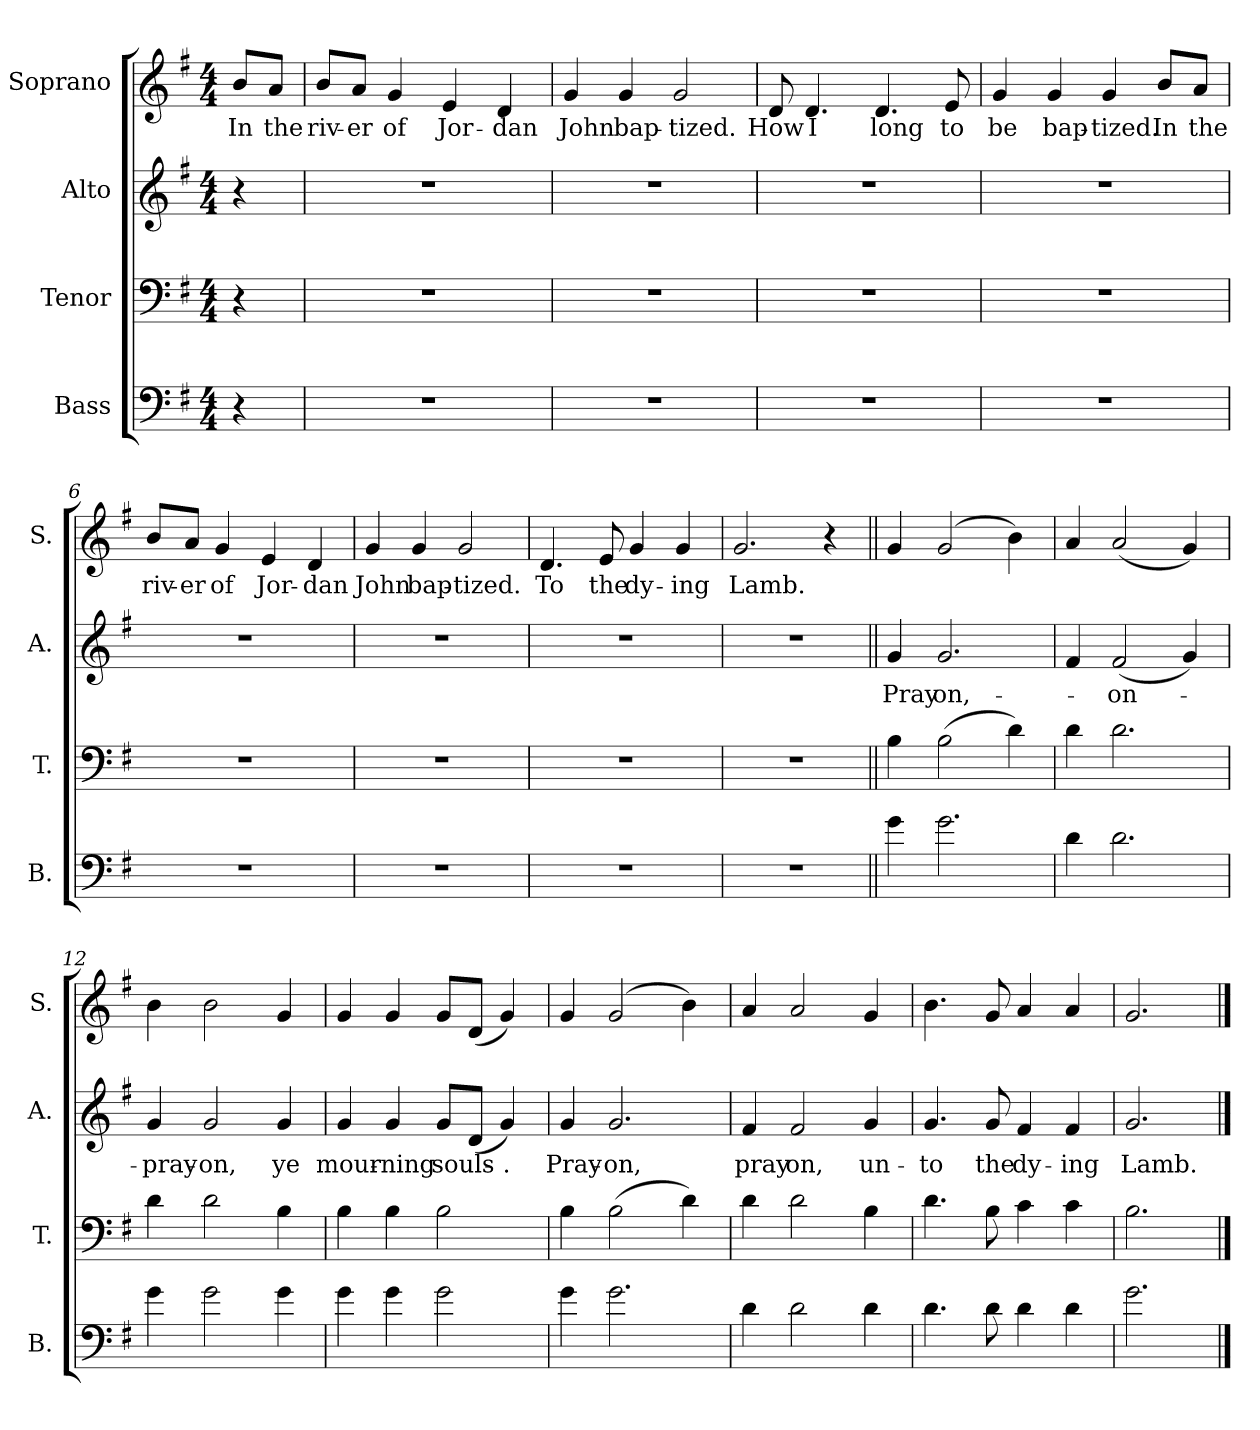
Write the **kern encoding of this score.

**kern	**kern	**kern	**text	**kern	**text
*part4	*part3	*part2	*part2	*part1	*part1
*staff4	*staff3	*staff2	*staff2	*staff1	*staff1
*I"Bass	*I"Tenor	*I"Alto	*	*I"Soprano	*
*I'B.	*I'T.	*I'A.	*	*I'S.	*
*clefF4	*clefF4	*clefG2	*	*clefG2	*
*ITrd7c12	*	*	*	*	*
*k[f#]	*k[f#]	*k[f#]	*	*k[f#]	*
*M4/4	*M4/4	*M4/4	*	*M4/4	*
*MM100	*MM100	*MM100	*	*MM100	*
=1	=1	=1	=1	=1	=1
!	!	!	!	!	!LO:LY:b
4r	4r	4r	.	8b/L	In
!	!	!	!	!	!LO:LY:b
.	.	.	.	8a/J	the
=2	=2	=2	=2	=2	=2
!	!	!	!	!	!LO:LY:b
1r	1r	1r	.	8b/L	riv-
!	!	!	!	!	!LO:LY:b
.	.	.	.	8a/J	-er
!	!	!	!	!	!LO:LY:b
.	.	.	.	4g/	of
!	!	!	!	!	!LO:LY:b
.	.	.	.	4e/	Jor-
!	!	!	!	!	!LO:LY:b
.	.	.	.	4d/	-dan
=3	=3	=3	=3	=3	=3
!	!	!	!	!	!LO:LY:b
1r	1r	1r	.	4g/	John
!	!	!	!	!	!LO:LY:b
.	.	.	.	4g/	bap-
!	!	!	!	!	!LO:LY:b
.	.	.	.	2g/	-tized.
=4	=4	=4	=4	=4	=4
!	!	!	!	!	!LO:LY:b
1r	1r	1r	.	8d/	How
!	!	!	!	!	!LO:LY:b
.	.	.	.	4.d/	I
!	!	!	!	!	!LO:LY:b
.	.	.	.	4.d/	long
!	!	!	!	!	!LO:LY:b
.	.	.	.	8e/	to
!!LO:LB:g=z
=5	=5	=5	=5	=5	=5
!	!	!	!	!	!LO:LY:b
1r	1r	1r	.	4g/	be
!	!	!	!	!	!LO:LY:b
.	.	.	.	4g/	bap-
!	!	!	!	!	!LO:LY:b
.	.	.	.	4g/	-tized.
!	!	!	!	!	!LO:LY:b
.	.	.	.	8b/L	In
!	!	!	!	!	!LO:LY:b
.	.	.	.	8a/J	the
=6	=6	=6	=6	=6	=6
!	!	!	!	!	!LO:LY:b
1r	1r	1r	.	8b/L	riv-
!	!	!	!	!	!LO:LY:b
.	.	.	.	8a/J	-er
!	!	!	!	!	!LO:LY:b
.	.	.	.	4g/	of
!	!	!	!	!	!LO:LY:b
.	.	.	.	4e/	Jor-
!	!	!	!	!	!LO:LY:b
.	.	.	.	4d/	-dan
=7	=7	=7	=7	=7	=7
!	!	!	!	!	!LO:LY:b
1r	1r	1r	.	4g/	John
!	!	!	!	!	!LO:LY:b
.	.	.	.	4g/	bap-
!	!	!	!	!	!LO:LY:b
.	.	.	.	2g/	-tized.
!!LO:LB:g=z
=8	=8	=8	=8	=8	=8
!	!	!	!	!	!LO:LY:b
1r	1r	1r	.	4.d/	To
!	!	!	!	!	!LO:LY:b
.	.	.	.	8e/	the
!	!	!	!	!	!LO:LY:b
.	.	.	.	4g/	dy-
!	!	!	!	!	!LO:LY:b
.	.	.	.	4g/	-ing
=9	=9	=9	=9	=9	=9
!	!	!	!	!	!LO:LY:b
1r	1r	1r	.	2.g/	Lamb.
.	.	.	.	4r	.
=10||	=10||	=10||	=10||	=10||	=10||
!	!	!	!LO:LY:b	!	!
4G\	4B\	4g/	Pray	4g/	.
!	!	!	!LO:LY:b	!	!
2.G\	(2B\	2.g/	on,-	(2g/	.
.	4d\)	.	.	4b\)	.
=11	=11	=11	=11	=11	=11
4D\	4d\	4f#/	.	4a/	.
!	!	!	!LO:LY:b	!	!
2.D\	2.d\	(2f#/	-on-	(2a/	.
.	.	4g/)	.	4g/)	.
=12	=12	=12	=12	=12	=12
!	!	!	!LO:LY:b	!	!
4G\	4d\	4g/	-pray-	4b\	.
!	!	!	!LO:LY:b	!	!
2G\	2d\	2g/	-on,	2b\	.
!	!	!	!LO:LY:b	!	!
4G\	4B\	4g/	ye	4g/	.
!!LO:LB:g=z
=13	=13	=13	=13	=13	=13
!	!	!	!LO:LY:b	!	!
4G\	4B\	4g/	mour-	4g/	.
!	!	!	!LO:LY:b	!	!
4G\	4B\	4g/	-ning	4g/	.
!	!	!	!LO:LY:b	!	!
2G\	2B\	8g/L	souls-	8g/L	.
.	.	(8d/J	.	(8d/J	.
!	!	!	!LO:LY:b	!	!
.	.	4g/)	-.	4g/)	.
=14	=14	=14	=14	=14	=14
!	!	!	!LO:LY:b	!	!
4G\	4B\	4g/	Pray-	4g/	.
!	!	!	!LO:LY:b	!	!
2.G\	(2B\	2.g/	-on,	(2g/	.
.	4d\)	.	.	4b\)	.
=15	=15	=15	=15	=15	=15
!	!	!	!LO:LY:b	!	!
4D\	4d\	4f#/	pray	4a/	.
!	!	!	!LO:LY:b	!	!
2D\	2d\	2f#/	on,	2a/	.
!	!	!	!LO:LY:b	!	!
4D\	4B\	4g/	un-	4g/	.
=16	=16	=16	=16	=16	=16
!	!	!	!LO:LY:b	!	!
4.D\	4.d\	4.g/	-to	4.b\	.
!	!	!	!LO:LY:b	!	!
8D\	8B\	8g/	the	8g/	.
!	!	!	!LO:LY:b	!	!
4D\	4c\	4f#/	dy-	4a/	.
!	!	!	!LO:LY:b	!	!
4D\	4c\	4f#/	-ing	4a/	.
=17	=17	=17	=17	=17	=17
!	!	!	!LO:LY:b	!	!
2.G\	2.B\	2.g/	Lamb.	2.g/	.
==	==	==	==	==	==
*-	*-	*-	*-	*-	*-
